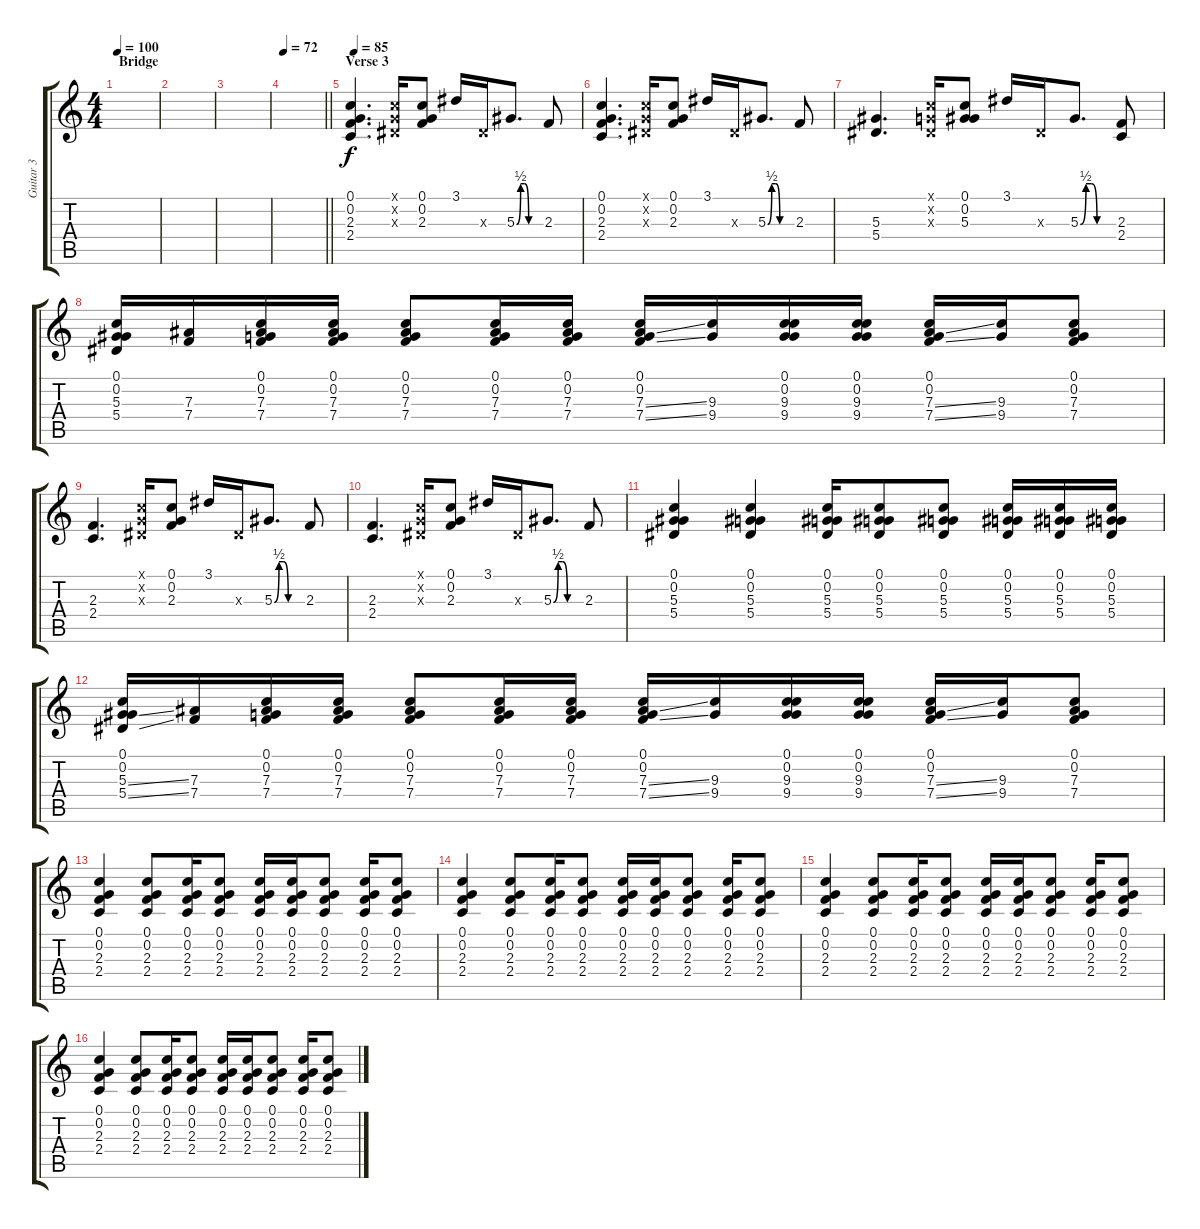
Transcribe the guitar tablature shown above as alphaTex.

\track ("Guitar 3" "Guitar 3") {instrument overdrivenguitar}
\staff {score tabs}
\tuning (C4 G3 Eb3 Bb2 F2 C2) {hide}
\ts (4 4)
\section ("" "Bridge")
\tempo 100
\clef g2
\ks c
|
|
|
\tempo 72
\barLineRight lightlight
|
\section ("" "Verse 3")
\tempo 85
(0.1 0.2 2.3 2.4).4{d volume 13 instrument electricguitarjazz} (0.1{x} 0.2{x} 0.3{x}).16 (0.1 0.2 2.3).8 3.1.16 0.3{x}.16 5.3{be (custom 0 0 10 2 20 2 30 0 60 0)}.8{d} 2.3.8 |
(0.1 0.2 2.3 2.4).4{d} (0.1{x} 0.2{x} 0.3{x}).16 (0.1 0.2 2.3).8 3.1.16 0.3{x}.16 5.3{be (custom 0 0 10 2 20 2 30 0 60 0)}.8{d} 2.3.8 |
(5.3 5.4).4{d} (0.1{x} 0.2{x} 0.3{x}).16 (0.1 0.2 5.3).8 3.1.16 0.3{x}.16 5.3{be (custom 0 0 10 2 20 2 30 0 60 0)}.8{d} (2.3 2.4).8 |
(0.1 0.2 5.3 5.4).16 (7.3 7.4).16 (0.1 0.2 7.3 7.4).16 (0.1 0.2 7.3 7.4).16 (0.1 0.2 7.3 7.4).8 (0.1 0.2 7.3 7.4).16 (0.1 0.2 7.3 7.4).16 (0.1 0.2 7.3{ss} 7.4{ss}).16 (9.3 9.4).16 (0.1 0.2 9.3 9.4).16 (0.1 0.2 9.3 9.4).16 (0.1 0.2 7.3{ss} 7.4{ss}).16 (9.3 9.4).16 (0.1 0.2 7.3 7.4).8 |
(2.3 2.4).4{d} (0.1{x} 0.2{x} 0.3{x}).16 (0.1 0.2 2.3).8 3.1.16 0.3{x}.16 5.3{be (custom 0 0 10 2 20 2 30 0 60 0)}.8{d} 2.3.8 |
(2.3 2.4).4{d} (0.1{x} 0.2{x} 0.3{x}).16 (0.1 0.2 2.3).8 3.1.16 0.3{x}.16 5.3{be (custom 0 0 10 2 20 2 30 0 60 0)}.8{d} 2.3.8 |
(0.1 0.2 5.3 5.4).4 (0.1 0.2 5.3 5.4).4 (0.1 0.2 5.3 5.4).16 (0.1 0.2 5.3 5.4).8 (0.1 0.2 5.3 5.4).8 (0.1 0.2 5.3 5.4).16 (0.1 0.2 5.3 5.4).16 (0.1 0.2 5.3 5.4).16 |
(0.1 0.2 5.3{ss} 5.4{ss}).16 (7.3 7.4).16 (0.1 0.2 7.3 7.4).16 (0.1 0.2 7.3 7.4).16 (0.1 0.2 7.3 7.4).8 (0.1 0.2 7.3 7.4).16 (0.1 0.2 7.3 7.4).16 (0.1 0.2 7.3{ss} 7.4{ss}).16 (9.3 9.4).16 (0.1 0.2 9.3 9.4).16 (0.1 0.2 9.3 9.4).16 (0.1 0.2 7.3{ss} 7.4{ss}).16 (9.3 9.4).16 (0.1 0.2 7.3 7.4).8 |
(0.1 0.2 2.3 2.4).4 (0.1 0.2 2.3 2.4).8 (0.1 0.2 2.3 2.4).16 (0.1 0.2 2.3 2.4).8 (0.1 0.2 2.3 2.4).16 (0.1 0.2 2.3 2.4).16 (0.1 0.2 2.3 2.4).8 (0.1 0.2 2.3 2.4).16 (0.1 0.2 2.3 2.4).8 |
(0.1 0.2 2.3 2.4).4 (0.1 0.2 2.3 2.4).8 (0.1 0.2 2.3 2.4).16 (0.1 0.2 2.3 2.4).8 (0.1 0.2 2.3 2.4).16 (0.1 0.2 2.3 2.4).16 (0.1 0.2 2.3 2.4).8 (0.1 0.2 2.3 2.4).16 (0.1 0.2 2.3 2.4).8 |
(0.1 0.2 2.3 2.4).4 (0.1 0.2 2.3 2.4).8 (0.1 0.2 2.3 2.4).16 (0.1 0.2 2.3 2.4).8 (0.1 0.2 2.3 2.4).16 (0.1 0.2 2.3 2.4).16 (0.1 0.2 2.3 2.4).8 (0.1 0.2 2.3 2.4).16 (0.1 0.2 2.3 2.4).8 |
(0.1 0.2 2.3 2.4).4 (0.1 0.2 2.3 2.4).8 (0.1 0.2 2.3 2.4).16 (0.1 0.2 2.3 2.4).8 (0.1 0.2 2.3 2.4).16 (0.1 0.2 2.3 2.4).16 (0.1 0.2 2.3 2.4).8 (0.1 0.2 2.3 2.4).16 (0.1 0.2 2.3 2.4).8
